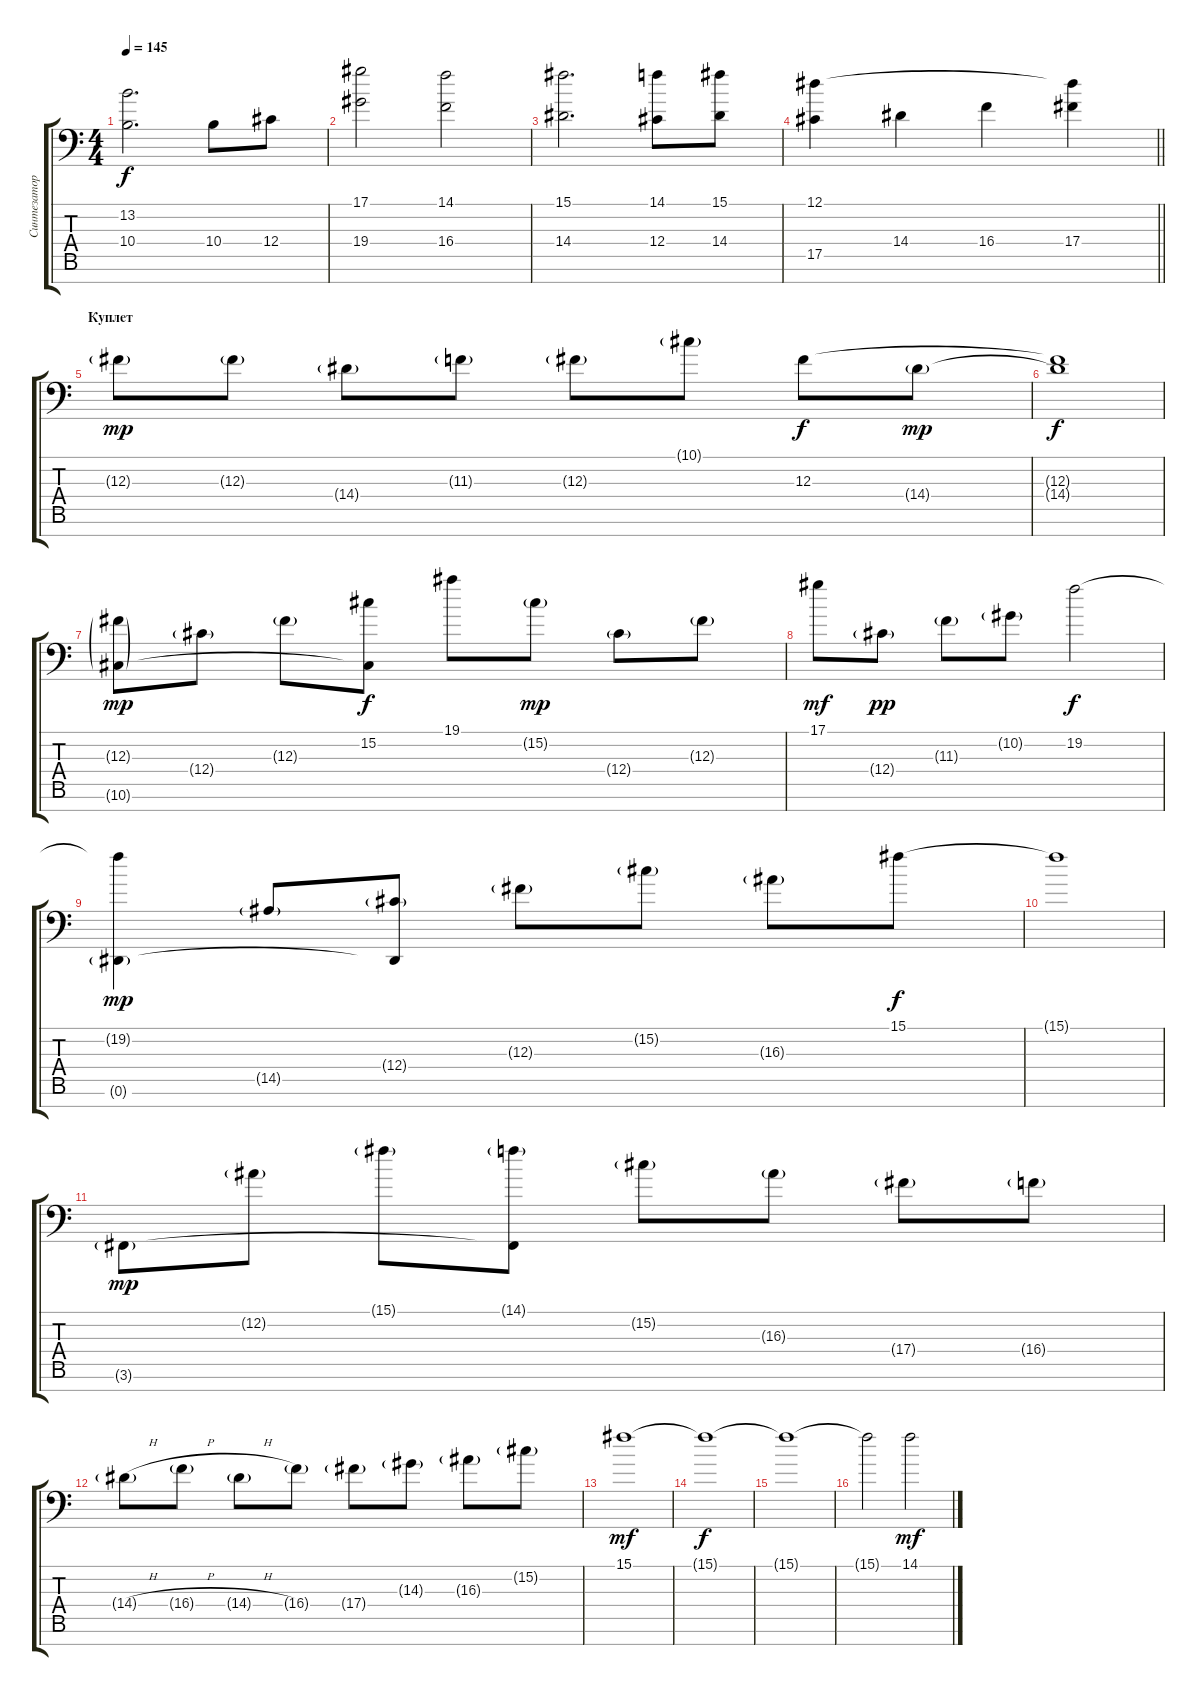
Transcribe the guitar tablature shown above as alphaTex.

\track ("Синтезатор" "Синтезатор") {instrument electricgrandpiano}
\staff {score tabs}
\tuning (Eb4 Bb3 Gb3 Db3 Ab2 Eb2 Gb1) {hide}
\ts (4 4)
\tempo 145
\clef f4
\ks c
(13.2 10.4).2{d dy f} 10.4.8 12.4.8 |
(17.1 19.4).2 (14.1 16.4).2 |
(15.1 14.4).2{d} (14.1 12.4).8 (15.1 14.4).8 |
\barLineRight lightlight
(12.1 17.5).4 14.4.4 16.4.4 (12.1{t} 17.4).4 |
\section ("" "Куплет")
12.3{g}.8{dy mp instrument electricgrandpiano} 12.3{g}.8 14.4{g}.8 11.3{g}.8 12.3{g}.8 10.1{g}.8 12.3.8{dy f} 14.4{g}.8{dy mp} |
(12.3{t} 14.4{t}).1{dy f} |
(12.3{g} 10.6{g}).8{dy mp} 12.4{g}.8 12.3{g}.8 (15.2 10.6{t}).8{dy f} 19.1.8 15.2{g}.8{dy mp} 12.4{g}.8 12.3{g}.8 |
17.1.8{dy mf} 12.4{g}.8{dy pp} 11.3{g}.8 10.2{g}.8 19.2.2{dy f} |
(19.2{t} 0.6{g}).4{dy mp} 14.5{g}.8 (12.4{g} 0.6{t}).8 12.3{g}.8 15.2{g}.8 16.3{g}.8 15.1.8{dy f} |
15.1{t}.1 |
3.6{g}.8{dy mp} 12.2{g}.8 15.1{g}.8 (14.1{g} 3.6{t}).8 15.2{g}.8 16.3{g}.8 17.4{g}.8 16.4{g}.8 |
14.4{h g}.8 16.4{h g}.8 14.4{h g}.8 16.4{g}.8 17.4{g}.8 14.3{g}.8 16.3{g}.8 15.2{g}.8 |
15.1.1{dy mf volume 10 instrument synthstrings1} |
15.1{t}.1{dy f} |
15.1{t}.1 |
15.1{t}.2 14.1.2{dy mf}
